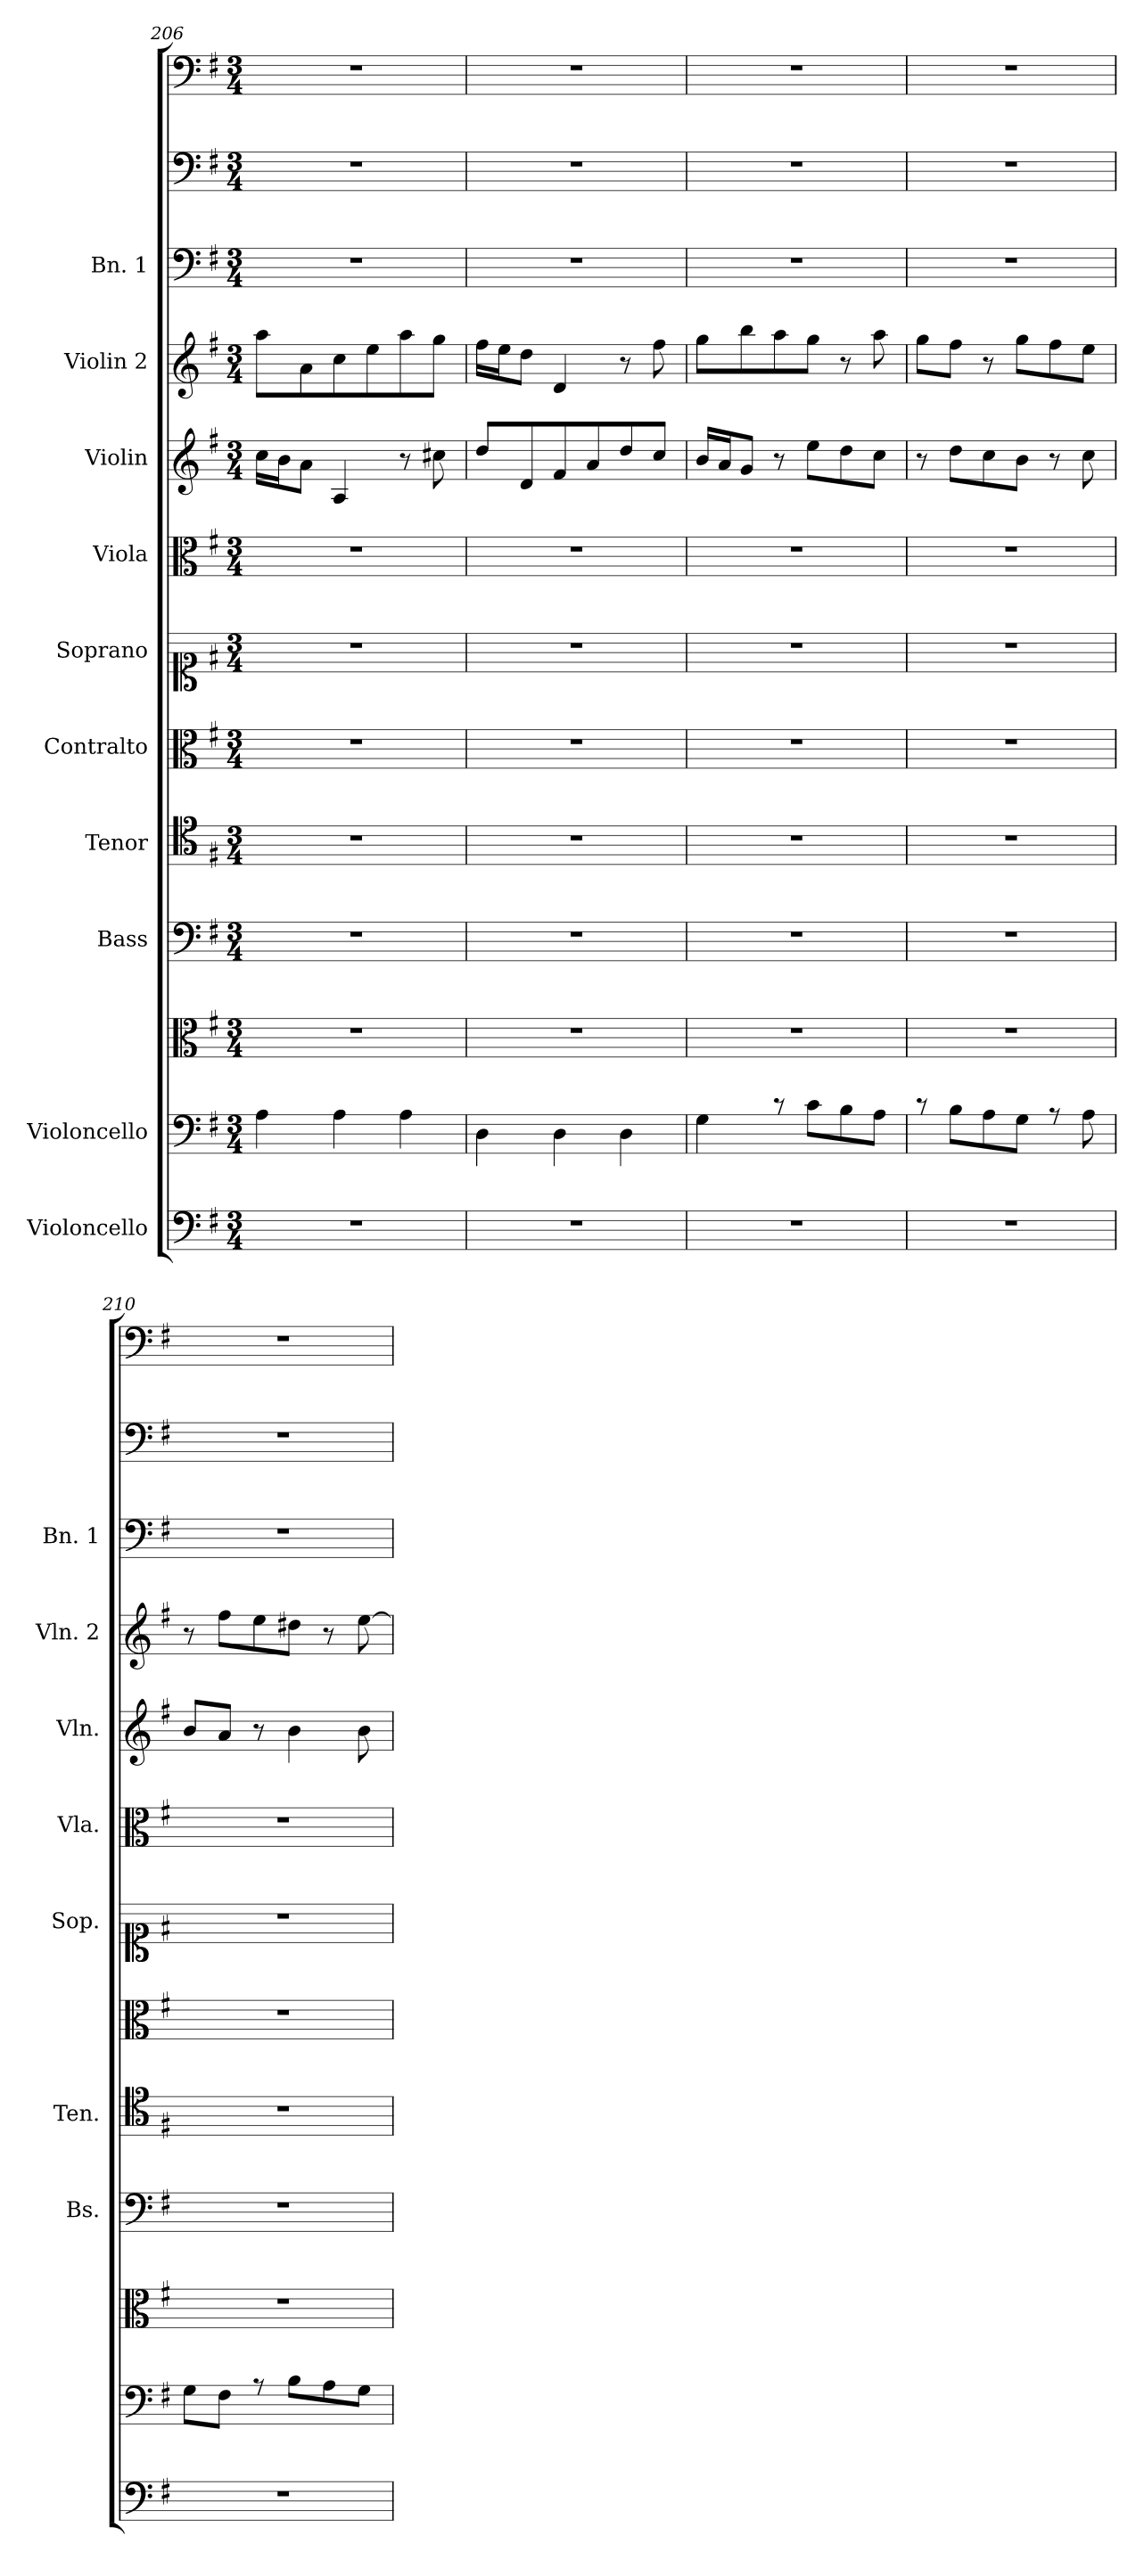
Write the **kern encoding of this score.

**kern	**kern	**kern	**kern	**kern	**kern	**kern	**kern	**kern	**kern	**kern	**kern	**kern
*part13	*part12	*part11	*part10	*part9	*part8	*part7	*part6	*part5	*part4	*part3	*part2	*part1
*staff13	*staff12	*staff11	*staff10	*staff9	*staff8	*staff7	*staff6	*staff5	*staff4	*staff3	*staff2	*staff1
*I"Violoncello	*I"Violoncello	*	*I"Bass	*I"Tenor	*I"Contralto	*I"Soprano	*I"Viola	*I"Violin	*I"Violin 2	*I"Bn. 1	*	*
*	*	*	*I'Bs.	*I'Ten.	*	*I'Sop.	*I'Vla.	*I'Vln.	*I'Vln. 2	*I'Bn. 1	*	*
*clefF4	*clefF4	*clefC3	*clefF4	*clefC4	*clefC3	*clefC1	*clefC3	*clefG2	*clefG2	*clefF4	*clefF4	*clefF4
*	*	*	*	*ITrd7c12	*	*	*	*	*	*	*	*
*k[f#]	*k[f#]	*k[f#]	*k[f#]	*k[f#]	*k[f#]	*k[f#]	*k[f#]	*k[f#]	*k[f#]	*k[f#]	*k[f#]	*k[f#]
*G:	*G:	*G:	*G:	*G:	*G:	*G:	*G:	*G:	*G:	*G:	*G:	*G:
*M3/4	*M3/4	*M3/4	*M3/4	*M3/4	*M3/4	*M3/4	*M3/4	*M3/4	*M3/4	*M3/4	*M3/4	*M3/4
=206	=206	=206	=206	=206	=206	=206	=206	=206	=206	=206	=206	=206
*	*^	*	*	*	*	*	*	*	*	*	*	*
!	!	!	!	!LO:N:vis=1	!LO:N:vis=1	!LO:N:vis=1	!LO:N:vis=1	!LO:N:vis=1	!	!	!LO:N:vis=1	!	!
2.r	4A\	2.ryy	2.r	2.r	2.r	2.r	2.r	2.r	16cc\LL	8aa\L	2.r	2.r	2.r
.	.	.	.	.	.	.	.	.	16b\J	.	.	.	.
.	.	.	.	.	.	.	.	.	8a\J	8a\	.	.	.
.	4A\	.	.	.	.	.	.	.	4A/	8cc\	.	.	.
.	.	.	.	.	.	.	.	.	.	8ee\	.	.	.
.	4A\	.	.	.	.	.	.	.	8r	8aa\	.	.	.
.	.	.	.	.	.	.	.	.	8cc#X\	8gg\J	.	.	.
=207	=207	=207	=207	=207	=207	=207	=207	=207	=207	=207	=207	=207	=207
!	!	!	!	!LO:N:vis=1	!LO:N:vis=1	!LO:N:vis=1	!LO:N:vis=1	!LO:N:vis=1	!	!	!LO:N:vis=1	!	!
2.r	4D\	2.ryy	2.r	2.r	2.r	2.r	2.r	2.r	8dd/L	16ff#\LL	2.r	2.r	2.r
.	.	.	.	.	.	.	.	.	.	16ee\J	.	.	.
.	.	.	.	.	.	.	.	.	8d/	8dd\J	.	.	.
.	4D\	.	.	.	.	.	.	.	8f#/	4d/	.	.	.
.	.	.	.	.	.	.	.	.	8a/	.	.	.	.
.	4D\	.	.	.	.	.	.	.	8dd/	8r	.	.	.
.	.	.	.	.	.	.	.	.	8cc/J	8ff#\	.	.	.
=208	=208	=208	=208	=208	=208	=208	=208	=208	=208	=208	=208	=208	=208
!	!	!	!	!LO:N:vis=1	!LO:N:vis=1	!LO:N:vis=1	!LO:N:vis=1	!LO:N:vis=1	!	!	!LO:N:vis=1	!	!
2.r	4G\	2.ryy	2.r	2.r	2.r	2.r	2.r	2.r	16b/LL	8gg\L	2.r	2.r	2.r
.	.	.	.	.	.	.	.	.	16a/J	.	.	.	.
.	.	.	.	.	.	.	.	.	8g/J	8bb\	.	.	.
.	8r	.	.	.	.	.	.	.	8r	8aa\	.	.	.
.	8c\L	.	.	.	.	.	.	.	8ee\L	8gg\J	.	.	.
.	8B\	.	.	.	.	.	.	.	8dd\	8r	.	.	.
.	8A\J	.	.	.	.	.	.	.	8cc\J	8aa\	.	.	.
=209	=209	=209	=209	=209	=209	=209	=209	=209	=209	=209	=209	=209	=209
!	!	!	!	!LO:N:vis=1	!LO:N:vis=1	!LO:N:vis=1	!LO:N:vis=1	!LO:N:vis=1	!	!	!LO:N:vis=1	!	!
2.r	8r	2.ryy	2.r	2.r	2.r	2.r	2.r	2.r	8r	8gg\L	2.r	2.r	2.r
.	8B\L	.	.	.	.	.	.	.	8dd\L	8ff#\J	.	.	.
.	8A\	.	.	.	.	.	.	.	8cc\	8r	.	.	.
.	8G\J	.	.	.	.	.	.	.	8b\J	8gg\L	.	.	.
.	8r	.	.	.	.	.	.	.	8r	8ff#\	.	.	.
.	8A\	.	.	.	.	.	.	.	8cc\	8ee\J	.	.	.
=210	=210	=210	=210	=210	=210	=210	=210	=210	=210	=210	=210	=210	=210
!	!	!	!	!LO:N:vis=1	!LO:N:vis=1	!LO:N:vis=1	!LO:N:vis=1	!LO:N:vis=1	!	!	!LO:N:vis=1	!	!
2.r	8G\L	2.ryy	2.r	2.r	2.r	2.r	2.r	2.r	8b/L	8r	2.r	2.r	2.r
.	8F#\J	.	.	.	.	.	.	.	8a/J	8ff#\L	.	.	.
.	8r	.	.	.	.	.	.	.	8r	8ee\	.	.	.
.	8B\L	.	.	.	.	.	.	.	4b\	8dd#X\J	.	.	.
.	8A\	.	.	.	.	.	.	.	.	8r	.	.	.
.	8G\J	.	.	.	.	.	.	.	8b\	[>8ee\	.	.	.
*	*v	*v	*	*	*	*	*	*	*	*	*	*	*
=	=	=	=	=	=	=	=	=	=	=	=	=
*-	*-	*-	*-	*-	*-	*-	*-	*-	*-	*-	*-	*-
